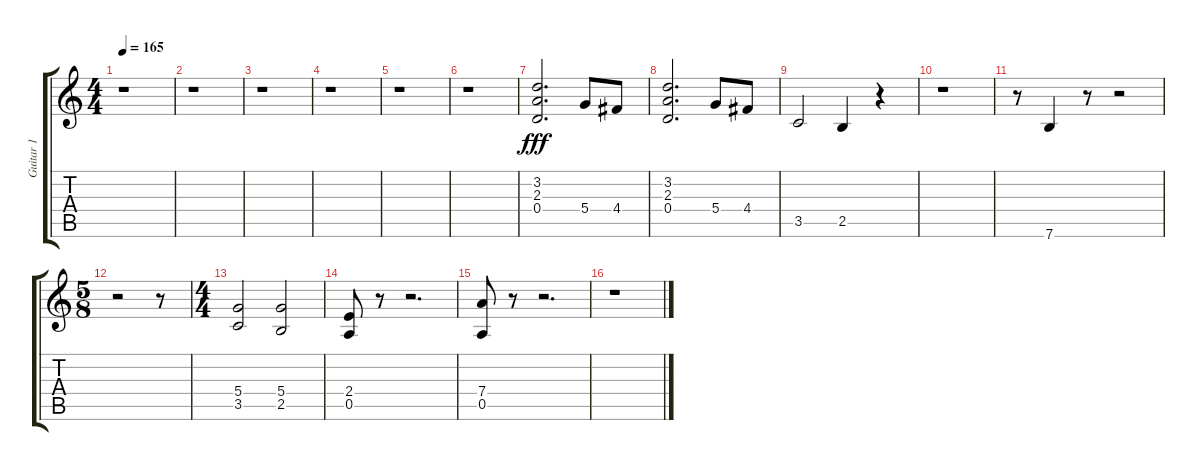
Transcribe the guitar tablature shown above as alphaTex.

\track ("Guitar 1" "Guitar 1") {instrument distortionguitar}
\staff {score tabs}
\tuning (E4 B3 G3 D3 A2 E2) {hide}
\ts (4 4)
\tempo 165
\clef g2
\ks c
r.1{dy fff instrument distortionguitar} |
r.1 |
r.1 |
r.1 |
r.1 |
r.1 |
(3.2 2.3 0.4).2{d} 5.4.8 4.4.8 |
(3.2 2.3 0.4).2{d} 5.4.8 4.4.8 |
3.5.2 2.5.4 r.4 |
r.1 |
r.8 7.6.4 r.8 r.2 |
\ts (5 8)
r.2 r.8 |
\ts (4 4)
(5.4 3.5).2 (5.4 2.5).2 |
(2.4 0.5).8 r.8 r.2{d} |
(7.4 0.5).8 r.8 r.2{d} |
r.1
